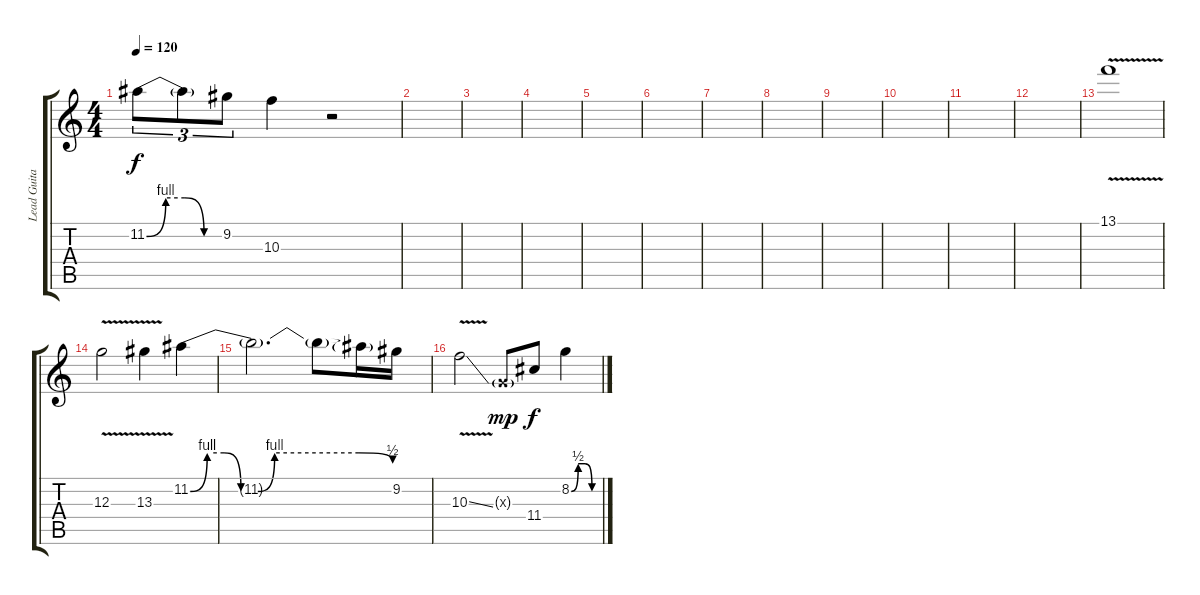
\track ("Lead Guitar" "Lead Guita") {instrument electricguitarclean}
\staff {score tabs}
\tuning (E4 B3 G3 D3 A2 E2) {hide}
\ts (4 4)
\tempo 120
\clef g2
\ks c
11.2{be (custom 0 0 15 4 30 4 45 0 60 0)}.8{tu (3 2) dy f} 11.2{t}.8{tu (3 2)} 9.2.8{tu (3 2)} 10.3.4 r.2 |
|
|
|
|
|
|
|
|
|
|
|
13.1{v}.1{instrument distortionguitar} |
12.3{v}.2 13.3{v}.4 11.2{be (custom 0 0 5 4 10 4 15 0 20 0 25 4 50 4 60 2)}.4 |
11.2{t}.2{d} 11.2{t}.8 11.2{t}.16 9.2.16 |
10.3{v ss}.2 0.3{g x}.8{dy mp} 11.4.8{dy f} 8.2{be (custom 0 0 15 2 30 2 45 0 60 0)}.4
